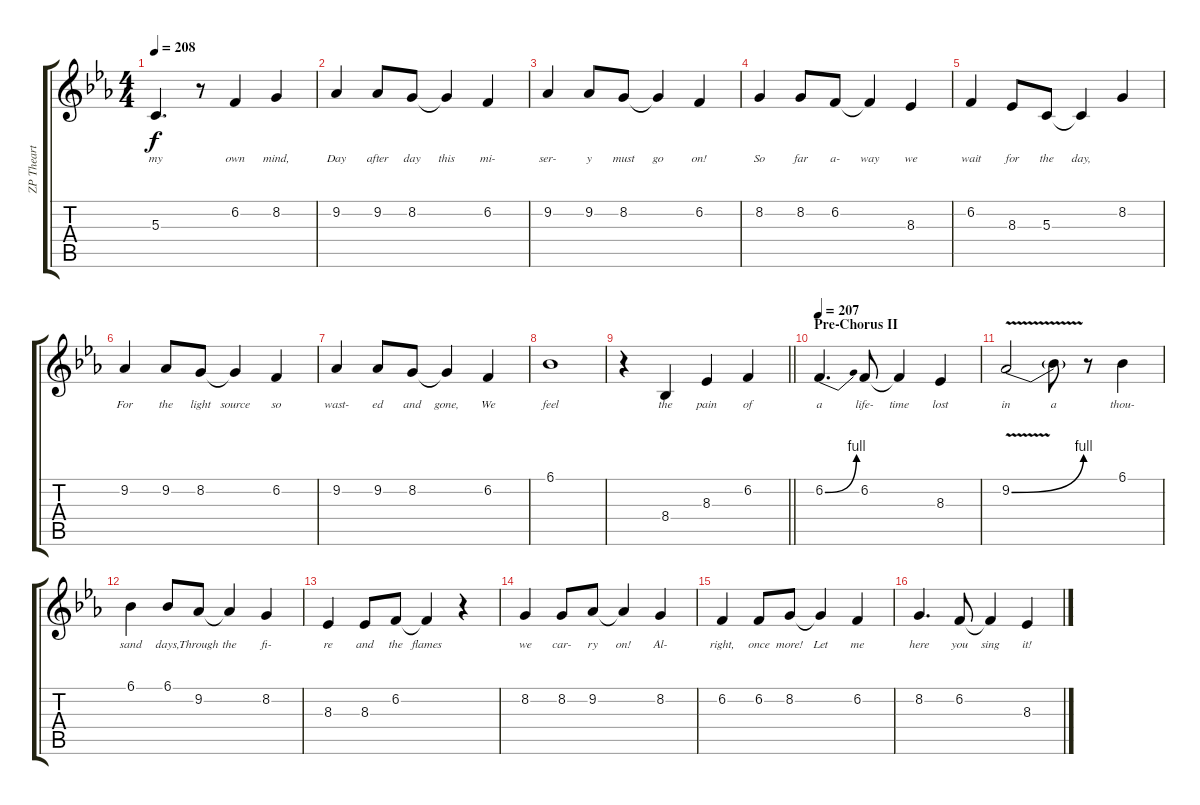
\track ("ZP Theart (Lead and Back-up Vocals); Eve" "ZP Theart ") {instrument lead2sawtooth}
\staff {score tabs}
\tuning (E4 B3 G3 D3 A2 E2) {hide}
\ts (4 4)
\tempo 208
\clef g2
\ks eb
5.3.4{d lyrics (0 "my") lyrics (1 "") lyrics (2 "") lyrics (3 "") lyrics (4 "") dy f} r.8 6.2.4{lyrics (0 "own") lyrics (1 "") lyrics (2 "") lyrics (3 "") lyrics (4 "")} 8.2.4{lyrics (0 "mind,") lyrics (1 "") lyrics (2 "") lyrics (3 "") lyrics (4 "")} |
9.2.4{lyrics (0 "Day") lyrics (1 "") lyrics (2 "") lyrics (3 "") lyrics (4 "")} 9.2.8{lyrics (0 "after") lyrics (1 "") lyrics (2 "") lyrics (3 "") lyrics (4 "")} 8.2.8{lyrics (0 "day") lyrics (1 "") lyrics (2 "") lyrics (3 "") lyrics (4 "")} 8.2{t}.4{lyrics (0 "this") lyrics (1 "") lyrics (2 "") lyrics (3 "") lyrics (4 "")} 6.2.4{lyrics (0 "mi-") lyrics (1 "") lyrics (2 "") lyrics (3 "") lyrics (4 "")} |
9.2.4{lyrics (0 "ser-") lyrics (1 "") lyrics (2 "") lyrics (3 "") lyrics (4 "")} 9.2.8{lyrics (0 "y") lyrics (1 "") lyrics (2 "") lyrics (3 "") lyrics (4 "")} 8.2.8{lyrics (0 "must") lyrics (1 "") lyrics (2 "") lyrics (3 "") lyrics (4 "")} 8.2{t}.4{lyrics (0 "go") lyrics (1 "") lyrics (2 "") lyrics (3 "") lyrics (4 "")} 6.2.4{lyrics (0 "on!") lyrics (1 "") lyrics (2 "") lyrics (3 "") lyrics (4 "")} |
8.2.4{lyrics (0 "So") lyrics (1 "") lyrics (2 "") lyrics (3 "") lyrics (4 "")} 8.2.8{lyrics (0 "far") lyrics (1 "") lyrics (2 "") lyrics (3 "") lyrics (4 "")} 6.2.8{lyrics (0 "a-") lyrics (1 "") lyrics (2 "") lyrics (3 "") lyrics (4 "")} 6.2{t}.4{lyrics (0 "way") lyrics (1 "") lyrics (2 "") lyrics (3 "") lyrics (4 "")} 8.3.4{lyrics (0 "we") lyrics (1 "") lyrics (2 "") lyrics (3 "") lyrics (4 "")} |
6.2.4{lyrics (0 "wait") lyrics (1 "") lyrics (2 "") lyrics (3 "") lyrics (4 "")} 8.3.8{lyrics (0 "for") lyrics (1 "") lyrics (2 "") lyrics (3 "") lyrics (4 "")} 5.3.8{lyrics (0 "the") lyrics (1 "") lyrics (2 "") lyrics (3 "") lyrics (4 "")} 5.3{t}.4{lyrics (0 "day,") lyrics (1 "") lyrics (2 "") lyrics (3 "") lyrics (4 "")} 8.2.4{lyrics (0 "") lyrics (1 "") lyrics (2 "") lyrics (3 "") lyrics (4 "")} |
9.2.4{lyrics (0 "For") lyrics (1 "") lyrics (2 "") lyrics (3 "") lyrics (4 "")} 9.2.8{lyrics (0 "the") lyrics (1 "") lyrics (2 "") lyrics (3 "") lyrics (4 "")} 8.2.8{lyrics (0 "light") lyrics (1 "") lyrics (2 "") lyrics (3 "") lyrics (4 "")} 8.2{t}.4{lyrics (0 "source") lyrics (1 "") lyrics (2 "") lyrics (3 "") lyrics (4 "")} 6.2.4{lyrics (0 "so") lyrics (1 "") lyrics (2 "") lyrics (3 "") lyrics (4 "")} |
9.2.4{lyrics (0 "wast-") lyrics (1 "") lyrics (2 "") lyrics (3 "") lyrics (4 "")} 9.2.8{lyrics (0 "ed") lyrics (1 "") lyrics (2 "") lyrics (3 "") lyrics (4 "")} 8.2.8{lyrics (0 "and") lyrics (1 "") lyrics (2 "") lyrics (3 "") lyrics (4 "")} 8.2{t}.4{lyrics (0 "gone,") lyrics (1 "") lyrics (2 "") lyrics (3 "") lyrics (4 "")} 6.2.4{lyrics (0 "We") lyrics (1 "") lyrics (2 "") lyrics (3 "") lyrics (4 "")} |
6.1.1{lyrics (0 "feel") lyrics (1 "") lyrics (2 "") lyrics (3 "") lyrics (4 "")} |
\barLineRight lightlight
r.4 8.4.4{lyrics (0 "the") lyrics (1 "") lyrics (2 "") lyrics (3 "") lyrics (4 "")} 8.3.4{lyrics (0 "pain") lyrics (1 "") lyrics (2 "") lyrics (3 "") lyrics (4 "")} 6.2.4{lyrics (0 "of") lyrics (1 "") lyrics (2 "") lyrics (3 "") lyrics (4 "")} |
\section ("" "Pre-Chorus II")
\tempo 207
6.2{be (bend 0 0 60 4)}.4{d lyrics (0 "a") lyrics (1 "") lyrics (2 "") lyrics (3 "") lyrics (4 "")} 6.2.8{lyrics (0 "life-") lyrics (1 "") lyrics (2 "") lyrics (3 "") lyrics (4 "")} 6.2{t}.4{lyrics (0 "time") lyrics (1 "") lyrics (2 "") lyrics (3 "") lyrics (4 "")} 8.3.4{lyrics (0 "lost") lyrics (1 "") lyrics (2 "") lyrics (3 "") lyrics (4 "")} |
9.2{be (bend 0 0 60 4) v}.2{lyrics (0 "in") lyrics (1 "") lyrics (2 "") lyrics (3 "") lyrics (4 "")} 9.2{t}.8{lyrics (0 "a") lyrics (1 "") lyrics (2 "") lyrics (3 "") lyrics (4 "")} r.8 6.1.4{lyrics (0 "thou-") lyrics (1 "") lyrics (2 "") lyrics (3 "") lyrics (4 "")} |
6.1.4{lyrics (0 "sand") lyrics (1 "") lyrics (2 "") lyrics (3 "") lyrics (4 "")} 6.1.8{lyrics (0 "days,") lyrics (1 "") lyrics (2 "") lyrics (3 "") lyrics (4 "")} 9.2.8{lyrics (0 "Through") lyrics (1 "") lyrics (2 "") lyrics (3 "") lyrics (4 "")} 9.2{t}.4{lyrics (0 "the") lyrics (1 "") lyrics (2 "") lyrics (3 "") lyrics (4 "")} 8.2.4{lyrics (0 "fi-") lyrics (1 "") lyrics (2 "") lyrics (3 "") lyrics (4 "")} |
8.3.4{lyrics (0 "re") lyrics (1 "") lyrics (2 "") lyrics (3 "") lyrics (4 "")} 8.3.8{lyrics (0 "and") lyrics (1 "") lyrics (2 "") lyrics (3 "") lyrics (4 "")} 6.2.8{lyrics (0 "the") lyrics (1 "") lyrics (2 "") lyrics (3 "") lyrics (4 "")} 6.2{t}.4{lyrics (0 "flames") lyrics (1 "") lyrics (2 "") lyrics (3 "") lyrics (4 "")} r.4 |
8.2.4{lyrics (0 "we") lyrics (1 "") lyrics (2 "") lyrics (3 "") lyrics (4 "")} 8.2.8{lyrics (0 "car-") lyrics (1 "") lyrics (2 "") lyrics (3 "") lyrics (4 "")} 9.2.8{lyrics (0 "ry") lyrics (1 "") lyrics (2 "") lyrics (3 "") lyrics (4 "")} 9.2{t}.4{lyrics (0 "on!") lyrics (1 "") lyrics (2 "") lyrics (3 "") lyrics (4 "")} 8.2.4{lyrics (0 "Al-") lyrics (1 "") lyrics (2 "") lyrics (3 "") lyrics (4 "")} |
6.2.4{lyrics (0 "right,") lyrics (1 "") lyrics (2 "") lyrics (3 "") lyrics (4 "")} 6.2.8{lyrics (0 "once") lyrics (1 "") lyrics (2 "") lyrics (3 "") lyrics (4 "")} 8.2.8{lyrics (0 "more!") lyrics (1 "") lyrics (2 "") lyrics (3 "") lyrics (4 "")} 8.2{t}.4{lyrics (0 "Let") lyrics (1 "") lyrics (2 "") lyrics (3 "") lyrics (4 "")} 6.2.4{lyrics (0 "me") lyrics (1 "") lyrics (2 "") lyrics (3 "") lyrics (4 "")} |
8.2.4{d lyrics (0 "here") lyrics (1 "") lyrics (2 "") lyrics (3 "") lyrics (4 "")} 6.2.8{lyrics (0 "you") lyrics (1 "") lyrics (2 "") lyrics (3 "") lyrics (4 "")} 6.2{t}.4{lyrics (0 "sing") lyrics (1 "") lyrics (2 "") lyrics (3 "") lyrics (4 "")} 8.3.4{lyrics (0 "it!") lyrics (1 "") lyrics (2 "") lyrics (3 "") lyrics (4 "")}
